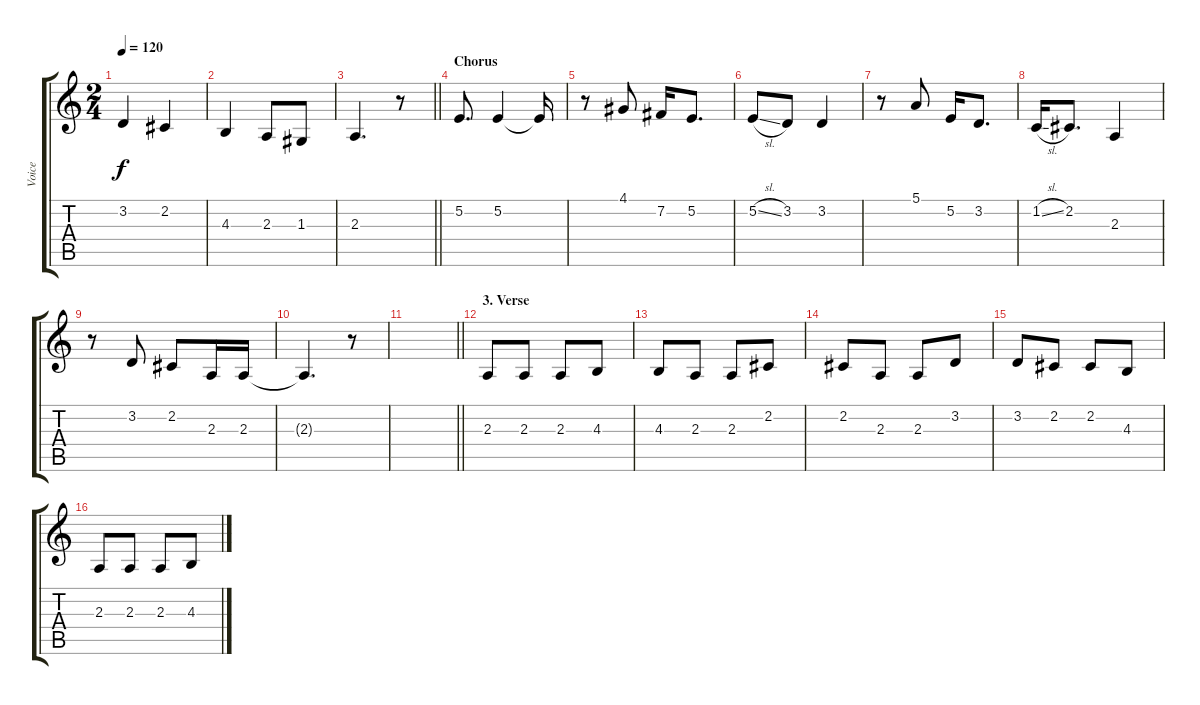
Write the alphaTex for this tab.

\track ("Voice" "Voice") {instrument altosax}
\staff {score tabs}
\tuning (E4 B3 G3 D3 A2 E2) {hide}
\ts (2 4)
\tempo 120
\clef g2
\ks c
3.2.4{dy f} 2.2.4 |
4.3.4 2.3.8 1.3.8 |
\barLineRight lightlight
2.3.4{d} r.8 |
\section ("" "Chorus")
5.2.8{d} 5.2.4 5.2{t}.16 |
r.8 4.1.8 7.2.16 5.2.8{d} |
5.2{sl}.8 3.2.8 3.2.4 |
r.8 5.1.8 5.2.16 3.2.8{d} |
1.2{sl}.16 2.2.8{d} 2.3.4 |
r.8 3.2.8 2.2.8 2.3.16 2.3.16 |
2.3{t}.4{d} r.8 |
\barLineRight lightlight
|
\section ("" "3. Verse")
2.3.8 2.3.8 2.3.8 4.3.8 |
4.3.8 2.3.8 2.3.8 2.2.8 |
2.2.8 2.3.8 2.3.8 3.2.8 |
3.2.8 2.2.8 2.2.8 4.3.8 |
2.3.8 2.3.8 2.3.8 4.3.8
